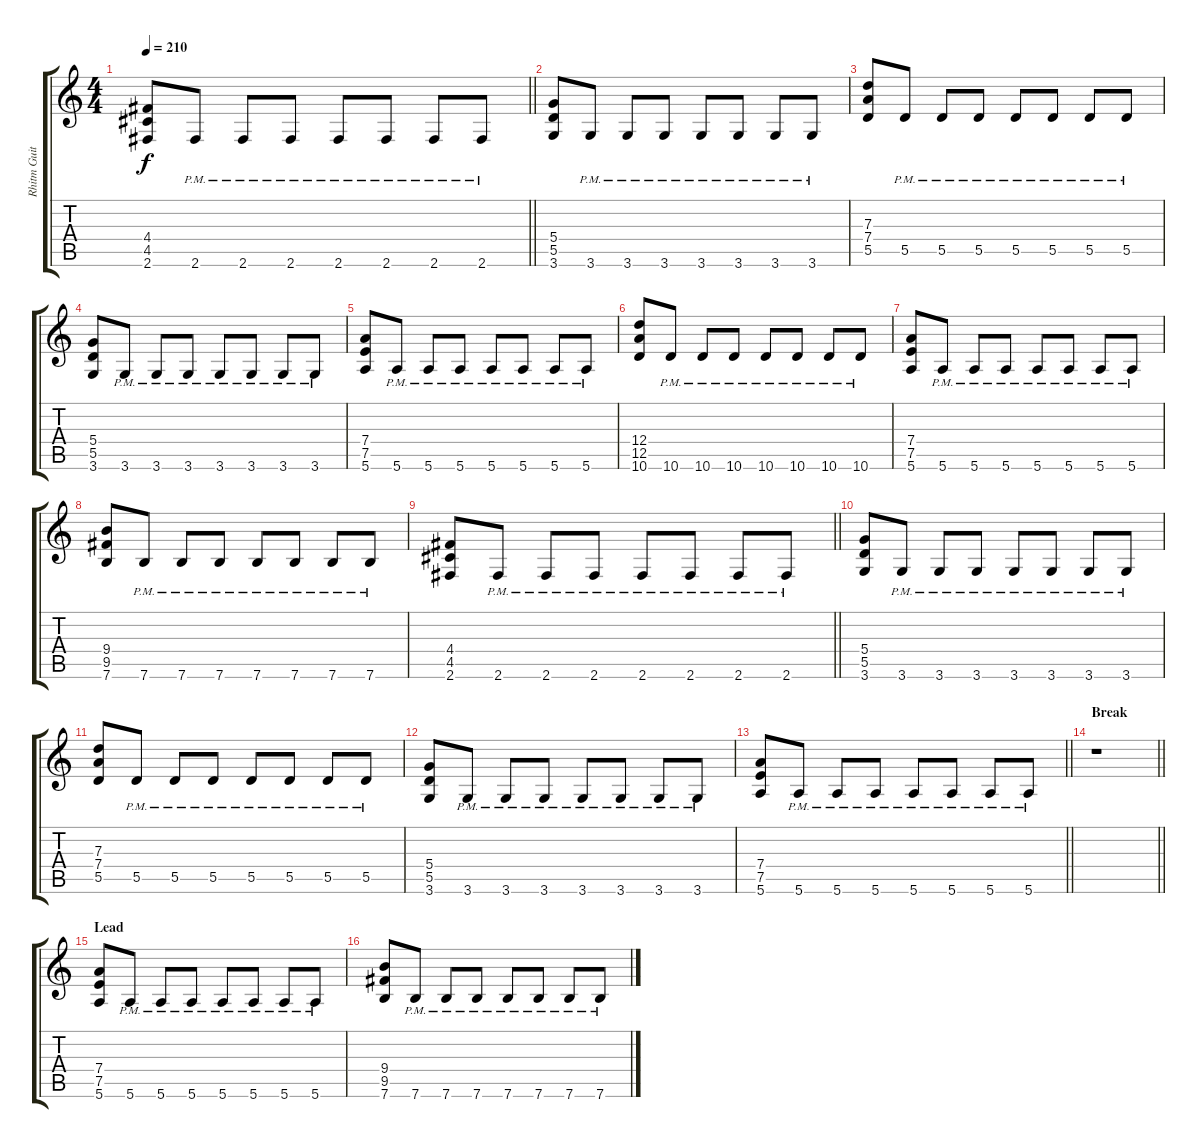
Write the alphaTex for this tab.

\track ("Rhitm Guitar" "Rhitm Guit") {instrument distortionguitar}
\staff {score tabs}
\tuning (E4 B3 G3 D3 A2 E2) {hide}
\ts (4 4)
\tempo 210
\clef g2
\barLineRight lightlight
\ks c
(4.4 4.5 2.6).8{dy f} 2.6{pm}.8 2.6{pm}.8 2.6{pm}.8 2.6{pm}.8 2.6{pm}.8 2.6{pm}.8 2.6{pm}.8 |
(5.4 5.5 3.6).8 3.6{pm}.8 3.6{pm}.8 3.6{pm}.8 3.6{pm}.8 3.6{pm}.8 3.6{pm}.8 3.6{pm}.8 |
(7.3 7.4 5.5).8 5.5{pm}.8 5.5{pm}.8 5.5{pm}.8 5.5{pm}.8 5.5{pm}.8 5.5{pm}.8 5.5{pm}.8 |
(5.4 5.5 3.6).8 3.6{pm}.8 3.6{pm}.8 3.6{pm}.8 3.6{pm}.8 3.6{pm}.8 3.6{pm}.8 3.6{pm}.8 |
(7.4 7.5 5.6).8 5.6{pm}.8 5.6{pm}.8 5.6{pm}.8 5.6{pm}.8 5.6{pm}.8 5.6{pm}.8 5.6{pm}.8 |
(12.4 12.5 10.6).8 10.6{pm}.8 10.6{pm}.8 10.6{pm}.8 10.6{pm}.8 10.6{pm}.8 10.6{pm}.8 10.6{pm}.8 |
(7.4 7.5 5.6).8 5.6{pm}.8 5.6{pm}.8 5.6{pm}.8 5.6{pm}.8 5.6{pm}.8 5.6{pm}.8 5.6{pm}.8 |
(9.4 9.5 7.6).8 7.6{pm}.8 7.6{pm}.8 7.6{pm}.8 7.6{pm}.8 7.6{pm}.8 7.6{pm}.8 7.6{pm}.8 |
\barLineRight lightlight
(4.4 4.5 2.6).8 2.6{pm}.8 2.6{pm}.8 2.6{pm}.8 2.6{pm}.8 2.6{pm}.8 2.6{pm}.8 2.6{pm}.8 |
(5.4 5.5 3.6).8 3.6{pm}.8 3.6{pm}.8 3.6{pm}.8 3.6{pm}.8 3.6{pm}.8 3.6{pm}.8 3.6{pm}.8 |
(7.3 7.4 5.5).8 5.5{pm}.8 5.5{pm}.8 5.5{pm}.8 5.5{pm}.8 5.5{pm}.8 5.5{pm}.8 5.5{pm}.8 |
(5.4 5.5 3.6).8 3.6{pm}.8 3.6{pm}.8 3.6{pm}.8 3.6{pm}.8 3.6{pm}.8 3.6{pm}.8 3.6{pm}.8 |
\barLineRight lightlight
(7.4 7.5 5.6).8 5.6{pm}.8 5.6{pm}.8 5.6{pm}.8 5.6{pm}.8 5.6{pm}.8 5.6{pm}.8 5.6{pm}.8 |
\section ("" "Break")
\barLineRight lightlight
r.1 |
\section ("" "Lead")
(7.4 7.5 5.6).8 5.6{pm}.8 5.6{pm}.8 5.6{pm}.8 5.6{pm}.8 5.6{pm}.8 5.6{pm}.8 5.6{pm}.8 |
(9.4 9.5 7.6).8 7.6{pm}.8 7.6{pm}.8 7.6{pm}.8 7.6{pm}.8 7.6{pm}.8 7.6{pm}.8 7.6{pm}.8
